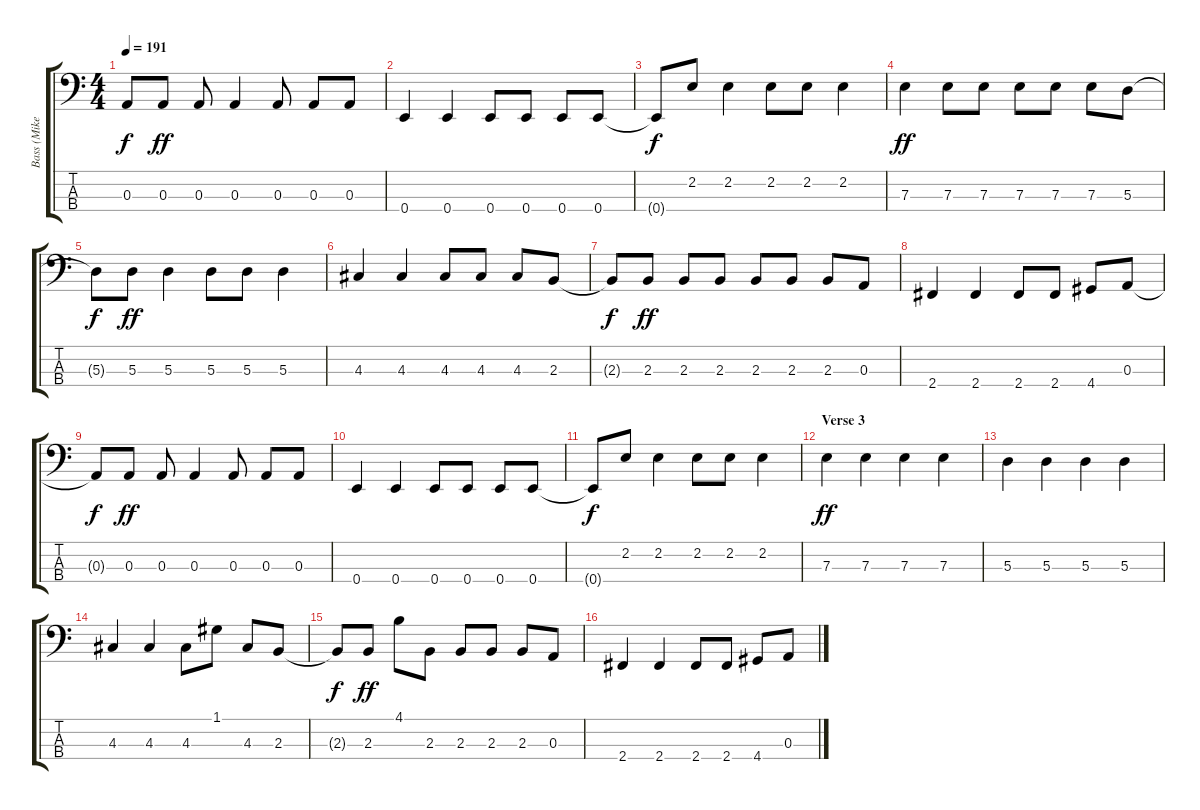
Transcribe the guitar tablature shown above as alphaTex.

\track ("Bass (Mike Dirnt)" "Bass (Mike") {instrument electricbasspick}
\staff {score tabs}
\tuning (G2 D2 A1 E1) {hide}
\ts (4 4)
\tempo 191
\clef f4
\ks c
0.3{t}.8{dy f} 0.3.8{dy ff} 0.3.8 0.3.4 0.3.8 0.3.8 0.3.8 |
0.4.4 0.4.4 0.4.8 0.4.8 0.4.8 0.4.8 |
0.4{t}.8{dy f} 2.2.8 2.2.4 2.2.8 2.2.8 2.2.4 |
7.3.4{dy ff} 7.3.8 7.3.8 7.3.8 7.3.8 7.3.8 5.3.8 |
5.3{t}.8{dy f} 5.3.8{dy ff} 5.3.4 5.3.8 5.3.8 5.3.4 |
4.3.4 4.3.4 4.3.8 4.3.8 4.3.8 2.3.8 |
2.3{t}.8{dy f} 2.3.8{dy ff} 2.3.8 2.3.8 2.3.8 2.3.8 2.3.8 0.3.8 |
2.4.4 2.4.4 2.4.8 2.4.8 4.4.8 0.3.8 |
0.3{t}.8{dy f} 0.3.8{dy ff} 0.3.8 0.3.4 0.3.8 0.3.8 0.3.8 |
0.4.4 0.4.4 0.4.8 0.4.8 0.4.8 0.4.8 |
0.4{t}.8{dy f} 2.2.8 2.2.4 2.2.8 2.2.8 2.2.4 |
\section ("" "Verse 3")
7.3.4{dy ff} 7.3.4 7.3.4 7.3.4 |
5.3.4 5.3.4 5.3.4 5.3.4 |
4.3.4 4.3.4 4.3.8 1.1.8 4.3.8 2.3.8 |
2.3{t}.8{dy f} 2.3.8{dy ff} 4.1.8 2.3.8 2.3.8 2.3.8 2.3.8 0.3.8 |
2.4.4 2.4.4 2.4.8 2.4.8 4.4.8 0.3.8
